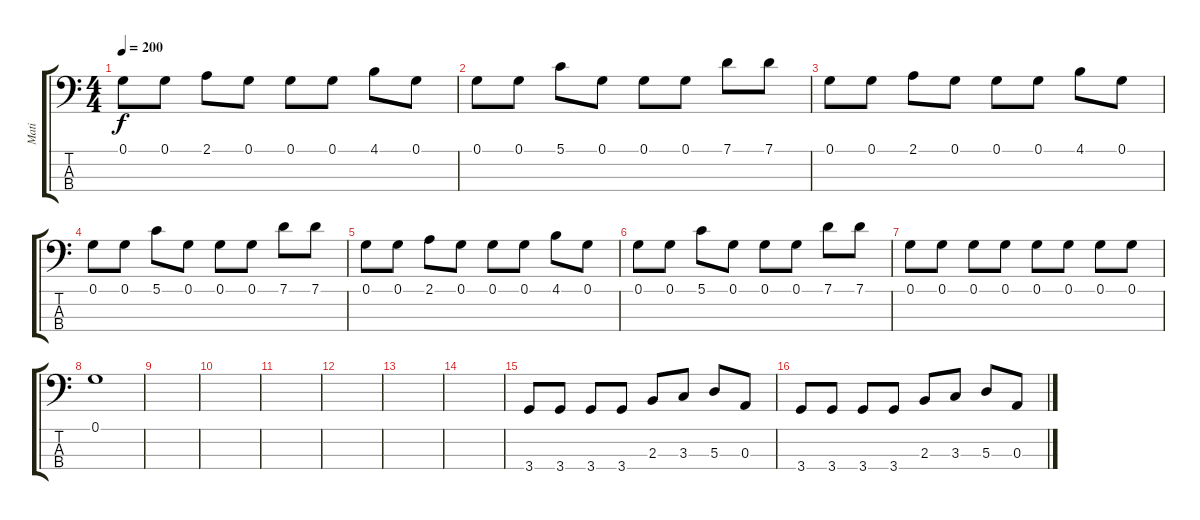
\track ("Mati" "Mati") {instrument electricbasspick}
\staff {score tabs}
\tuning (G2 D2 A1 E1) {hide}
\ts (4 4)
\tempo 200
\clef f4
\ks c
0.1.8{dy f} 0.1.8 2.1.8 0.1.8 0.1.8 0.1.8 4.1.8 0.1.8 |
0.1.8 0.1.8 5.1.8 0.1.8 0.1.8 0.1.8 7.1.8 7.1.8 |
0.1.8 0.1.8 2.1.8 0.1.8 0.1.8 0.1.8 4.1.8 0.1.8 |
0.1.8 0.1.8 5.1.8 0.1.8 0.1.8 0.1.8 7.1.8 7.1.8 |
0.1.8 0.1.8 2.1.8 0.1.8 0.1.8 0.1.8 4.1.8 0.1.8 |
0.1.8 0.1.8 5.1.8 0.1.8 0.1.8 0.1.8 7.1.8 7.1.8 |
0.1.8 0.1.8 0.1.8 0.1.8 0.1.8 0.1.8 0.1.8 0.1.8 |
0.1.1 |
|
|
|
|
|
|
3.4.8 3.4.8 3.4.8 3.4.8 2.3.8 3.3.8 5.3.8 0.3.8 |
3.4.8 3.4.8 3.4.8 3.4.8 2.3.8 3.3.8 5.3.8 0.3.8
